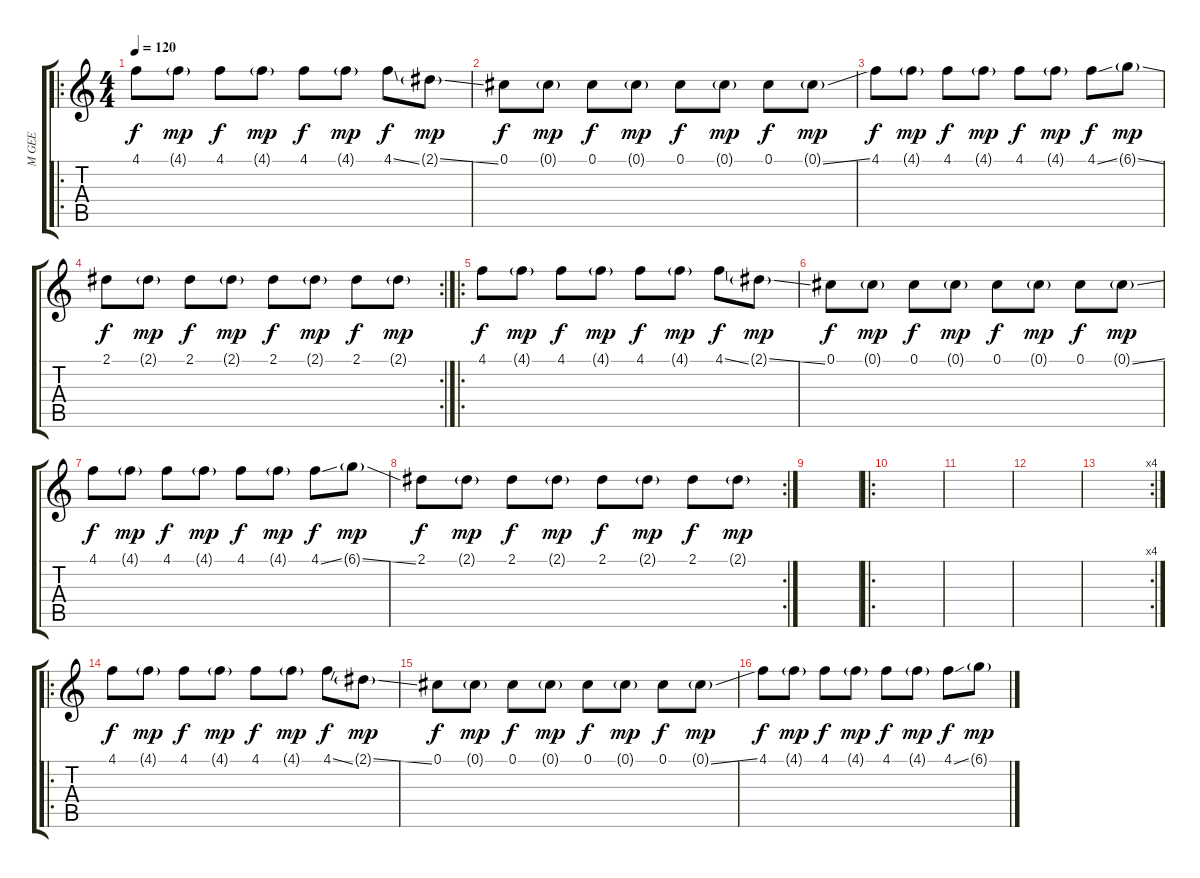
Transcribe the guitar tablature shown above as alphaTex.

\track ("M GEE" "M GEE") {instrument electricguitarjazz}
\staff {score tabs}
\tuning (Db4 Ab3 E3 B2 Gb2 B1) {hide}
\ro
\ts (4 4)
\tempo 120
\clef g2
\ks c
4.1.8{dy f instrument electricguitarjazz} 4.1{g}.8{dy mp} 4.1.8{dy f} 4.1{g}.8{dy mp} 4.1.8{dy f} 4.1{g}.8{dy mp} 4.1{ss}.8{dy f} 2.1{ss g}.8{dy mp} |
0.1.8{dy f} 0.1{g}.8{dy mp} 0.1.8{dy f} 0.1{g}.8{dy mp} 0.1.8{dy f} 0.1{g}.8{dy mp} 0.1.8{dy f} 0.1{ss g}.8{dy mp} |
4.1.8{dy f} 4.1{g}.8{dy mp} 4.1.8{dy f} 4.1{g}.8{dy mp} 4.1.8{dy f} 4.1{g}.8{dy mp} 4.1{ss}.8{dy f} 6.1{ss g}.8{dy mp} |
\rc 2
2.1.8{dy f} 2.1{g}.8{dy mp} 2.1.8{dy f} 2.1{g}.8{dy mp} 2.1.8{dy f} 2.1{g}.8{dy mp} 2.1.8{dy f} 2.1{g}.8{dy mp} |
\ro
4.1.8{dy f} 4.1{g}.8{dy mp} 4.1.8{dy f} 4.1{g}.8{dy mp} 4.1.8{dy f} 4.1{g}.8{dy mp} 4.1{ss}.8{dy f} 2.1{ss g}.8{dy mp} |
0.1.8{dy f} 0.1{g}.8{dy mp} 0.1.8{dy f} 0.1{g}.8{dy mp} 0.1.8{dy f} 0.1{g}.8{dy mp} 0.1.8{dy f} 0.1{ss g}.8{dy mp} |
4.1.8{dy f} 4.1{g}.8{dy mp} 4.1.8{dy f} 4.1{g}.8{dy mp} 4.1.8{dy f} 4.1{g}.8{dy mp} 4.1{ss}.8{dy f} 6.1{ss g}.8{dy mp} |
\rc 2
2.1.8{dy f} 2.1{g}.8{dy mp} 2.1.8{dy f} 2.1{g}.8{dy mp} 2.1.8{dy f} 2.1{g}.8{dy mp} 2.1.8{dy f} 2.1{g}.8{dy mp} |
|
\ro
|
|
|
\rc 4
|
\ro
4.1.8{dy f} 4.1{g}.8{dy mp} 4.1.8{dy f} 4.1{g}.8{dy mp} 4.1.8{dy f} 4.1{g}.8{dy mp} 4.1{ss}.8{dy f} 2.1{ss g}.8{dy mp} |
0.1.8{dy f} 0.1{g}.8{dy mp} 0.1.8{dy f} 0.1{g}.8{dy mp} 0.1.8{dy f} 0.1{g}.8{dy mp} 0.1.8{dy f} 0.1{ss g}.8{dy mp} |
4.1.8{dy f} 4.1{g}.8{dy mp} 4.1.8{dy f} 4.1{g}.8{dy mp} 4.1.8{dy f} 4.1{g}.8{dy mp} 4.1{ss}.8{dy f} 6.1{ss g}.8{dy mp}
